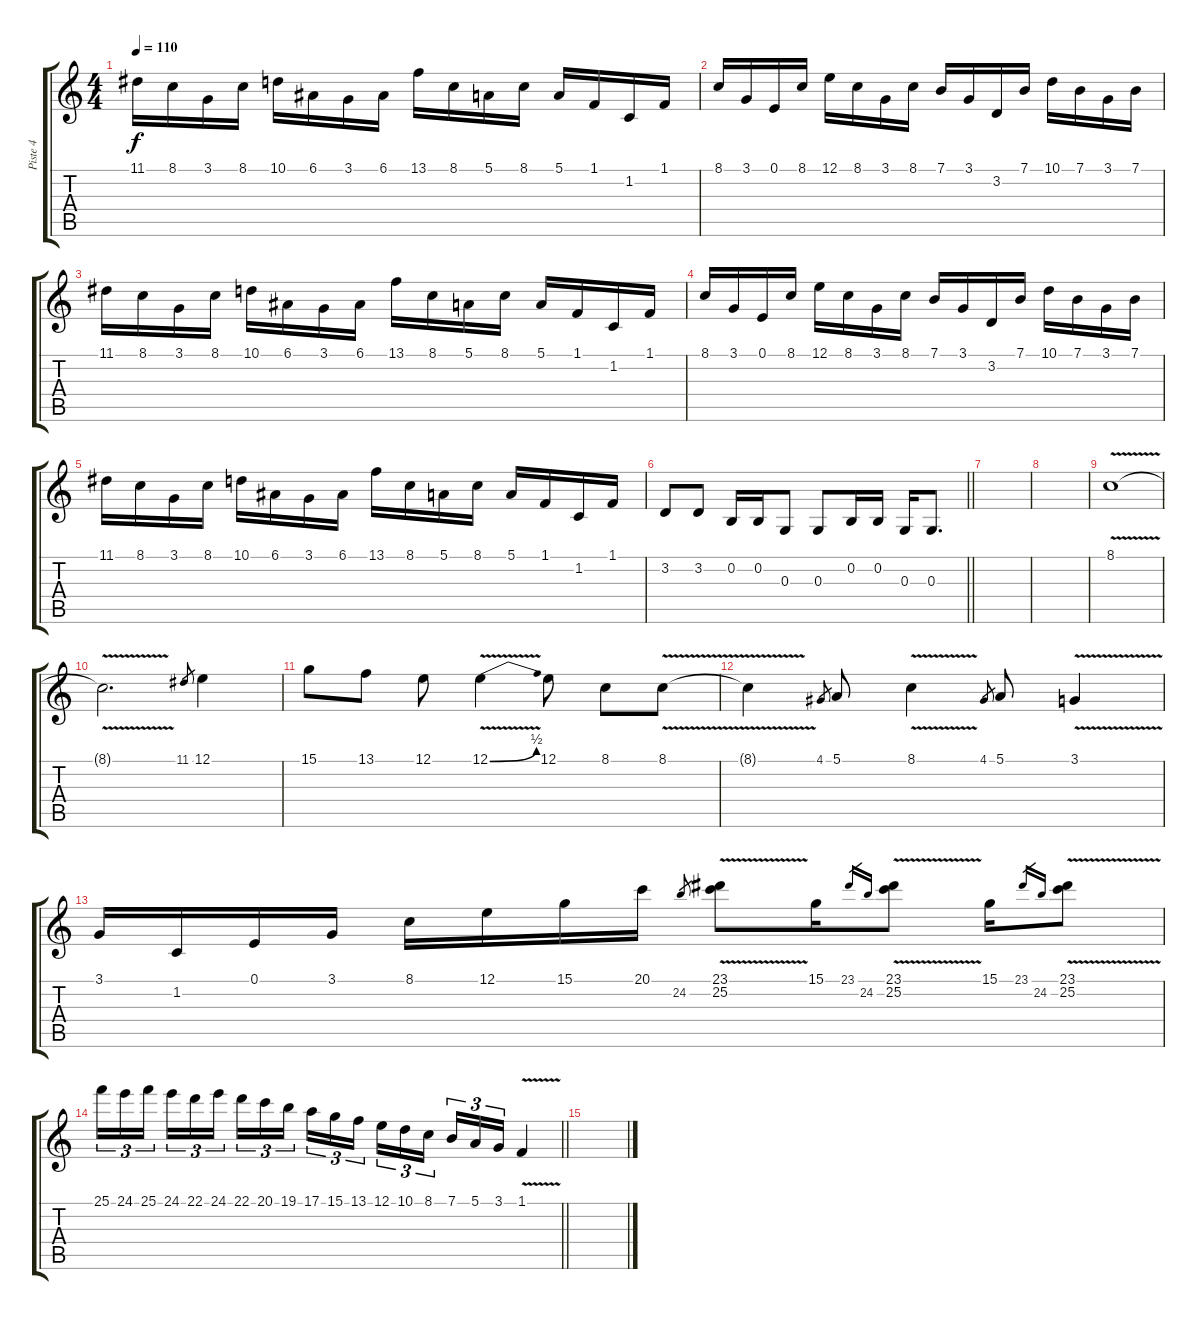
\track ("Piste 4" "Piste 4") {instrument synthbrass1}
\staff {score tabs}
\tuning (E4 B3 G3 D3 A2 E2) {hide}
\ts (4 4)
\tempo 110
\clef g2
\ks c
11.1.16{dy f} 8.1.16 3.1.16 8.1.16 10.1.16 6.1.16 3.1.16 6.1.16 13.1.16 8.1.16 5.1.16 8.1.16 5.1.16 1.1.16 1.2.16 1.1.16 |
8.1.16 3.1.16 0.1.16 8.1.16 12.1.16 8.1.16 3.1.16 8.1.16 7.1.16 3.1.16 3.2.16 7.1.16 10.1.16 7.1.16 3.1.16 7.1.16 |
11.1.16 8.1.16 3.1.16 8.1.16 10.1.16 6.1.16 3.1.16 6.1.16 13.1.16 8.1.16 5.1.16 8.1.16 5.1.16 1.1.16 1.2.16 1.1.16 |
8.1.16 3.1.16 0.1.16 8.1.16 12.1.16 8.1.16 3.1.16 8.1.16 7.1.16 3.1.16 3.2.16 7.1.16 10.1.16 7.1.16 3.1.16 7.1.16 |
11.1.16 8.1.16 3.1.16 8.1.16 10.1.16 6.1.16 3.1.16 6.1.16 13.1.16 8.1.16 5.1.16 8.1.16 5.1.16 1.1.16 1.2.16 1.1.16 |
\barLineRight lightlight
3.2.8 3.2.8 0.2.16 0.2.16 0.3.8 0.3.8 0.2.16 0.2.16 0.3.16 0.3.8{d} |
\section ("" "")
|
|
8.1{v}.1{instrument rockorgan} |
8.1{t}.2{d} 11.1.8{gr} 12.1.4 |
15.1.8 13.1.8 12.1.8 12.1{be (bend 0 0 60 2) v}.4 12.1.8 8.1.8 8.1{v}.8 |
8.1{t}.4 4.1.8{gr} 5.1.8 8.1{v}.4 4.1.8{gr} 5.1.8 3.1{v}.4 |
3.1.16 1.2.16 0.1.16 3.1.16 8.1.16 12.1.16 15.1.16 20.1.16 24.2.8{gr} (23.1 25.2{v}).8 15.1.16 23.1.16{gr} 24.2.16{gr} (23.1 25.2{v}).8 15.1.16 23.1.16{gr} 24.2.16{gr} (23.1 25.2{v}).8 |
\barLineRight lightlight
25.1.16{tu (3 2)} 24.1.16{tu (3 2)} 25.1.16{tu (3 2) beam splitsecondary} 24.1.16{tu (3 2)} 22.1.16{tu (3 2)} 24.1.16{tu (3 2)} 22.1.16{tu (3 2)} 20.1.16{tu (3 2)} 19.1.16{tu (3 2) beam splitsecondary} 17.1.16{tu (3 2)} 15.1.16{tu (3 2)} 13.1.16{tu (3 2)} 12.1.16{tu (3 2)} 10.1.16{tu (3 2)} 8.1.16{tu (3 2) beam splitsecondary} 7.1.16{tu (3 2)} 5.1.16{tu (3 2)} 3.1.16{tu (3 2)} 1.1{v}.4 |
\section ("" "")
